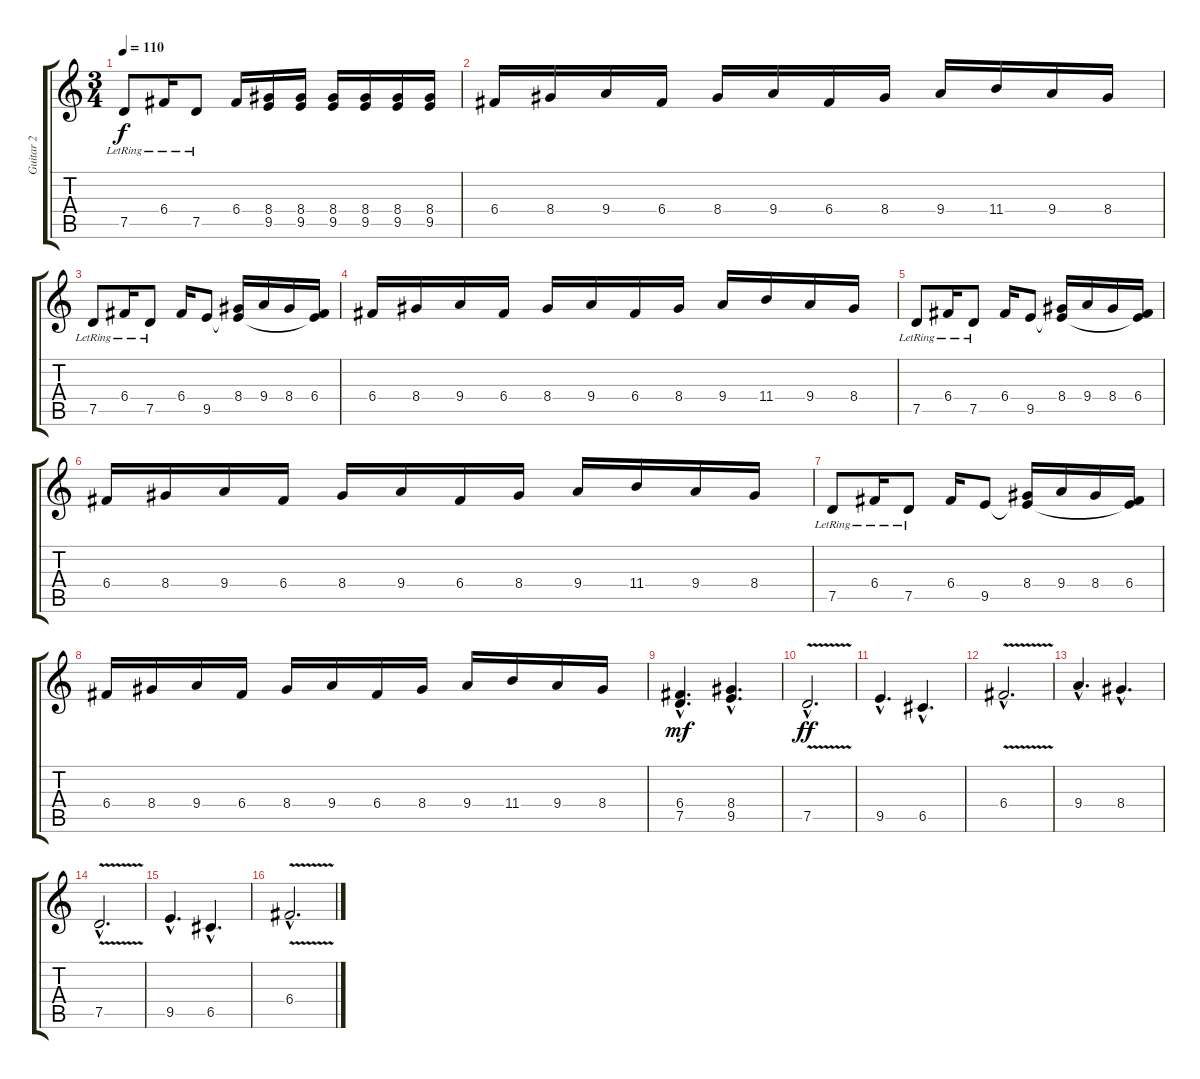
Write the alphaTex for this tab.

\track ("Guitar 2" "Guitar 2") {instrument distortionguitar}
\staff {score tabs}
\tuning (D4 A3 F3 C3 G2 C2) {hide}
\ts (3 4)
\tempo 110
\clef g2
\ks c
7.5{lr}.8{dy f} 6.4{lr}.16 7.5{lr}.8 6.4.16 (8.4 9.5).16 (8.4 9.5).16 (8.4 9.5).16 (8.4 9.5).16 (8.4 9.5).16 (8.4 9.5).16 |
6.4.16 8.4.16 9.4.16 6.4.16 8.4.16 9.4.16 6.4.16 8.4.16 9.4.16 11.4.16 9.4.16 8.4.16 |
7.5{lr}.8 6.4{lr}.16 7.5{lr}.8 6.4.16 9.5.8 (8.4 9.5{t}).16 9.4.16 8.4.16 (6.4 9.5{t}).16 |
6.4.16 8.4.16 9.4.16 6.4.16 8.4.16 9.4.16 6.4.16 8.4.16 9.4.16 11.4.16 9.4.16 8.4.16 |
7.5{lr}.8 6.4{lr}.16 7.5{lr}.8 6.4.16 9.5.8 (8.4 9.5{t}).16 9.4.16 8.4.16 (6.4 9.5{t}).16 |
6.4.16 8.4.16 9.4.16 6.4.16 8.4.16 9.4.16 6.4.16 8.4.16 9.4.16 11.4.16 9.4.16 8.4.16 |
7.5{lr}.8 6.4{lr}.16 7.5{lr}.8 6.4.16 9.5.8 (8.4 9.5{t}).16 9.4.16 8.4.16 (6.4 9.5{t}).16 |
6.4.16 8.4.16 9.4.16 6.4.16 8.4.16 9.4.16 6.4.16 8.4.16 9.4.16 11.4.16 9.4.16 8.4.16 |
(6.4{hac} 7.5{hac}).4{d dy mf} (8.4{hac} 9.5{hac}).4{d} |
7.5{v hac}.2{d dy ff} |
9.5{hac}.4{d} 6.5{hac}.4{d} |
6.4{v hac}.2{d} |
9.4{hac}.4{d} 8.4{hac}.4{d} |
7.5{v hac}.2{d} |
9.5{hac}.4{d} 6.5{hac}.4{d} |
6.4{v hac}.2{d}
